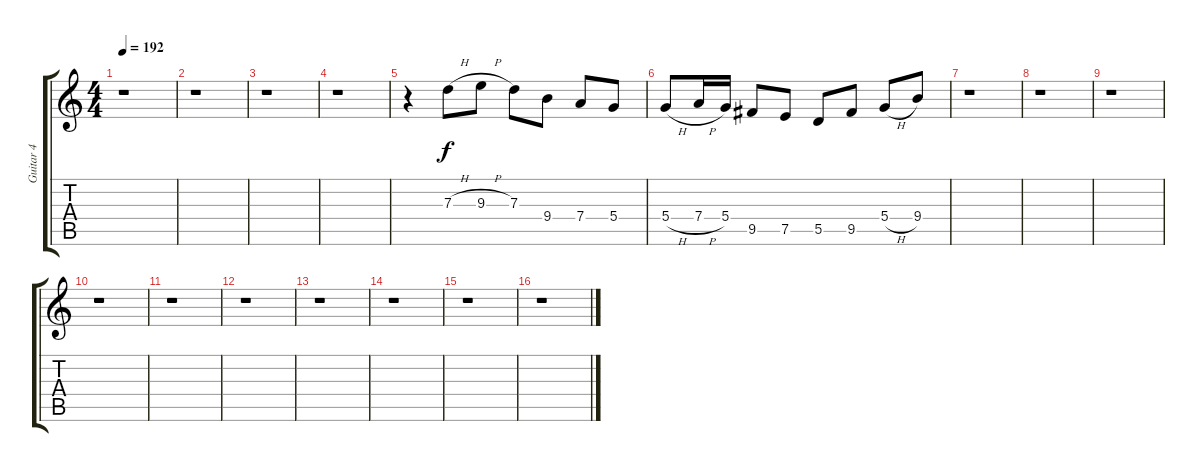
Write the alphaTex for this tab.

\track ("Guitar 4" "Guitar 4") {instrument distortionguitar}
\staff {score tabs}
\tuning (E4 B3 G3 D3 A2 E2) {hide}
\ts (4 4)
\tempo 192
\clef g2
\ks c
r.1{dy f} |
r.1 |
r.1 |
r.1 |
r.4 7.3{h}.8 9.3{h}.8 7.3.8 9.4.8 7.4.8 5.4.8 |
5.4{h}.8 7.4{h}.16 5.4.16 9.5.8 7.5.8 5.5.8 9.5.8 5.4{h}.8 9.4.8 |
r.1 |
r.1 |
r.1 |
r.1 |
r.1 |
r.1 |
r.1 |
r.1 |
r.1 |
r.1
